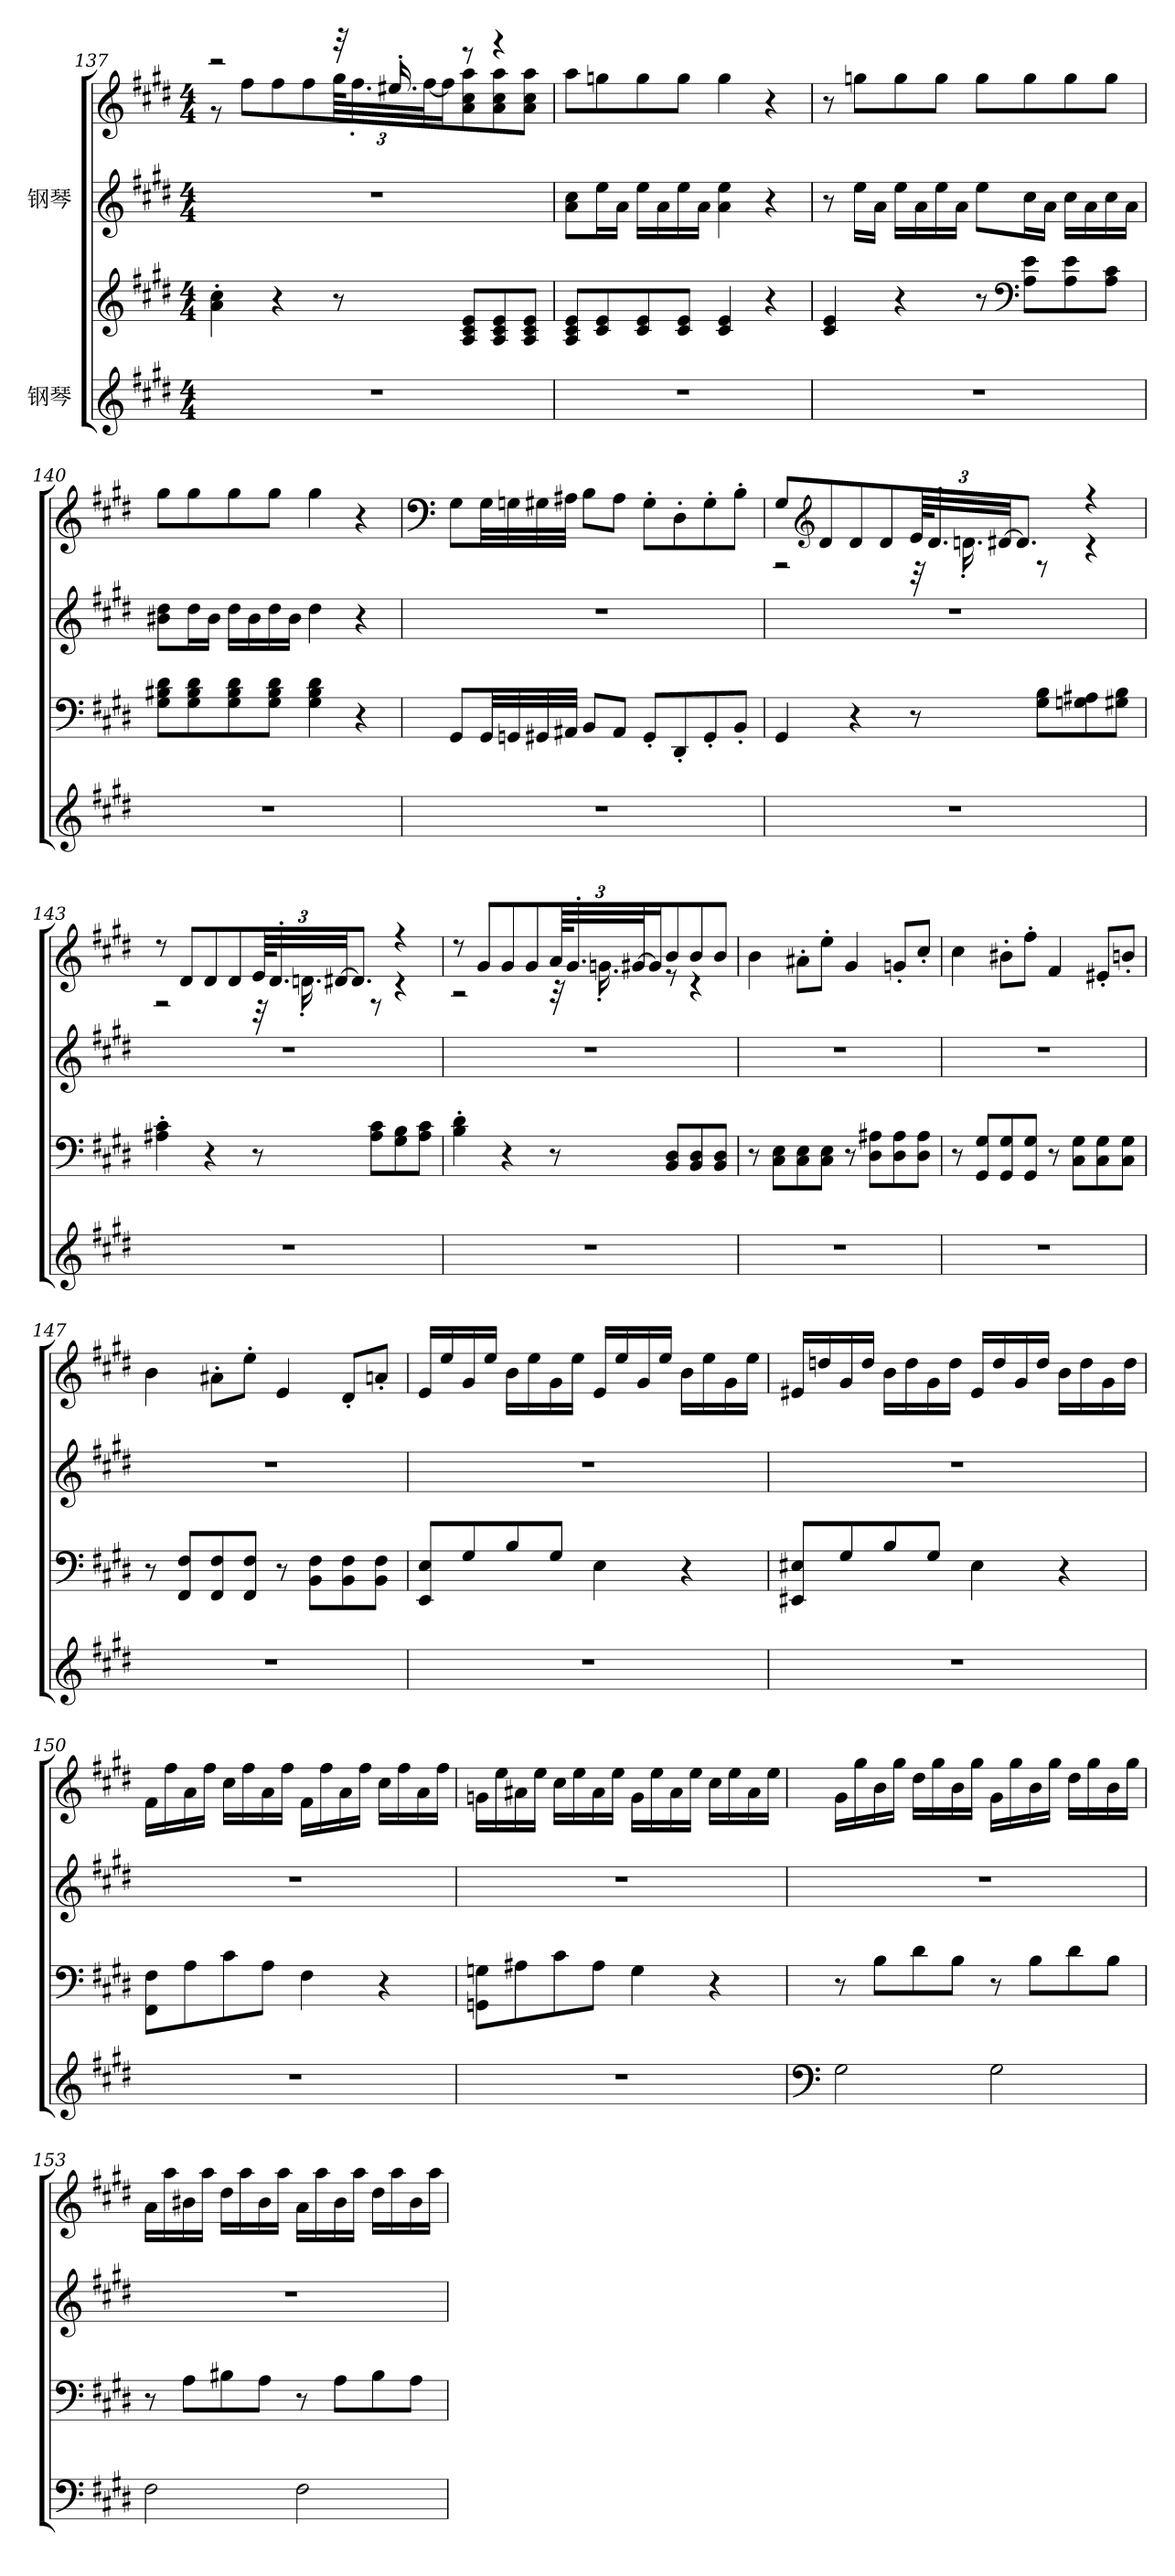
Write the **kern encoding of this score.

**kern	**kern	**kern	**kern
*part2	*part2	*part1	*part1
*staff4	*staff3	*staff2	*staff1
*I"钢琴	*	*I"钢琴	*
!!LO:LB:g=z
*clefG2	*clefG2	*clefG2	*clefG2
*k[f#c#g#d#]	*k[f#c#g#d#]	*k[f#c#g#d#]	*k[f#c#g#d#]
*M4/4	*M4/4	*M4/4	*M4/4
=137	=137	=137	=137
*	*	*	*^
1r	4a\' 4cc#\'	1r	2r	8r
.	.	.	.	8ff#\L
.	4r	.	.	8ff#\
.	.	.	.	8ff#\
*	*	*	*	*Xbrackettup
.	8r	.	32r	96gg#\KLL
.	.	.	.	48.ff#'\
.	.	.	16.ee#X'/	.
.	.	.	.	[48ff#\J
.	.	.	.	16ff#\J]
.	8A/ 8c#/ 8e/L	.	8r	8a\ 8cc#\ 8aa\
.	8A/ 8c#/ 8e/	.	4r	8a\ 8cc#\ 8aa\
.	8A/ 8c#/ 8e/J	.	.	8a\ 8cc#\ 8aa\J
*	*	*	*v	*v
=138	=138	=138	=138
1r	8A/ 8c#/ 8e/L	8a\ 8cc#\L	8aa\L
.	8c#/ 8e/	16ee\L	8ggn\
.	.	16a\JJ	.
.	8c#/ 8e/	16ee\LL	8gg\
.	.	16a\	.
.	8c#/ 8e/J	16ee\	8gg\J
.	.	16a\JJ	.
.	4c#/ 4e/	4a\ 4ee\	4gg\
.	4r	4r	4r
=139	=139	=139	=139
1r	4c#/ 4e/	8r	8r
.	.	16ee\LL	8ggn\L
.	.	16a\JJ	.
.	4r	16ee\LL	8gg\
.	.	16a\	.
.	.	16ee\	8gg\J
.	.	16a\JJ	.
.	8r	8ee\L	8gg\L
*	*clefF4	*	*
.	8A\ 8e\L	16cc#\L	8gg\
.	.	16a\JJ	.
.	8A\ 8e\	16cc#\LL	8gg\
.	.	16a\	.
.	8A\ 8c#\J	16cc#\	8gg\J
.	.	16a\JJ	.
!!LO:PB:g=z
=140	=140	=140	=140
1r	8G#\ 8B#X\ 8d#\L	8b#X\ 8dd#\L	8gg#\L
.	8G#\ 8B#\ 8d#\	16dd#\L	8gg#\
.	.	16b#\JJ	.
.	8G#\ 8B#\ 8d#\	16dd#\LL	8gg#\
.	.	16b#\	.
.	8G#\ 8B#\ 8d#\J	16dd#\	8gg#\J
.	.	16b#\JJ	.
.	4G#\ 4B#\ 4d#\	4dd#\	4gg#\
*	*	*	*MM50
.	4r	4r	4r
=141	=141	=141	=141
*	*	*	*clefF4
*	*	*	*MM93
1r	8GG#/L	1r	8G#\L
.	32GG#/LL	.	32G#\LL
.	32GGn/	.	32Gn\
.	32GG#X/	.	32G#X\
.	32AA#X/JJJ	.	32A#X\JJJ
.	8BB/L	.	8B\L
.	8AA#/J	.	8A#\J
.	8GG#'/L	.	8G#'\L
.	8DD#'/	.	8D#'\
.	8GG#'/	.	8G#'\
.	8BB'/J	.	8B'\J
!!LO:LB:g=z
=142	=142	=142	=142
*	*	*	*^
1r	4GG#/	1r	8G#/L	2r
*	*	*	*clefG2	*
.	.	.	8d#/	.
.	4r	.	8d#/	.
.	.	.	8d#/	.
.	8r	.	96e/KLL	32r
.	.	.	48.d#'/	.
.	.	.	.	16.dn'\
.	.	.	[48d#X/JJ	.
.	.	.	8.d#/J]	.
.	8G#\ 8B\L	.	.	8r
.	8Gn\ 8A#X\	.	4r	4r
.	8G#X\ 8B\J	.	.	.
=143	=143	=143	=143	=143
1r	4A#X\' 4c#\'	1r	8r	2r
.	.	.	8d#/L	.
.	4r	.	8d#/	.
.	.	.	8d#/	.
.	8r	.	96e/KLL	32r
.	.	.	48.d#'/	.
.	.	.	.	16.dn'\
.	.	.	[48d#X/JJ	.
.	.	.	8.d#/J]	.
.	8A#\ 8c#\L	.	.	8r
.	8G#\ 8B\	.	4r	4r
.	8A#\ 8c#\J	.	.	.
!!LO:LB:g=z	!!
=144	=144	=144	=144	=144
1r	4B\' 4d#\'	1r	8r	2r
.	.	.	8g#/L	.
.	4r	.	8g#/	.
.	.	.	8g#/	.
.	8r	.	96a/KLL	32r
.	.	.	48.g#'/	.
.	.	.	.	16.gn'\
.	.	.	[48g#X/J	.
.	.	.	16g#/J]	.
.	8BB/ 8D#/L	.	8b/	8r
.	8BB/ 8D#/	.	8b/	4r
.	8BB/ 8D#/J	.	8b/J	.
*	*	*	*v	*v
=145	=145	=145	=145
1r	8r	1r	4b\
.	8C#\ 8E\L	.	.
.	8C#\ 8E\	.	8a#X'\L
.	8C#\ 8E\J	.	8ee'\J
.	8r	.	4g#/
.	8D#\ 8A#X\L	.	.
.	8D#\ 8A#\	.	8gn'/L
.	8D#\ 8A#\J	.	8cc#'/J
=146	=146	=146	=146
1r	8r	1r	4cc#\
.	8GG#/ 8G#/L	.	.
.	8GG#/ 8G#/	.	8b#X'\L
.	8GG#/ 8G#/J	.	8ff#'\J
.	8r	.	4f#/
.	8C#\ 8G#\L	.	.
.	8C#\ 8G#\	.	8e#X'/L
.	8C#\ 8G#\J	.	8bn'/J
!!LO:PB:g=z
=147	=147	=147	=147
1r	8r	1r	4b\
.	8FF#/ 8F#/L	.	.
.	8FF#/ 8F#/	.	8a#X'\L
.	8FF#/ 8F#/J	.	8ee'\J
.	8r	.	4e/
.	8BB\ 8F#\L	.	.
.	8BB\ 8F#\	.	8d#'/L
.	8BB\ 8F#\J	.	8an'/J
=148	=148	=148	=148
1r	8EE/ 8E/L	1r	16e/LL
.	.	.	16ee/
.	8G#/	.	16g#/
.	.	.	16ee/JJ
.	8B/	.	16b\LL
.	.	.	16ee\
.	8G#/J	.	16g#\
.	.	.	16ee\JJ
.	4E\	.	16e/LL
.	.	.	16ee/
.	.	.	16g#/
.	.	.	16ee/JJ
.	4r	.	16b\LL
.	.	.	16ee\
.	.	.	16g#\
.	.	.	16ee\JJ
=149	=149	=149	=149
1r	8EE#X/ 8E#X/L	1r	16e#X/LL
.	.	.	16ddn/
.	8G#/	.	16g#/
.	.	.	16dd/JJ
.	8B/	.	16b\LL
.	.	.	16dd\
.	8G#/J	.	16g#\
.	.	.	16dd\JJ
.	4E#\	.	16e#/LL
.	.	.	16dd/
.	.	.	16g#/
.	.	.	16dd/JJ
.	4r	.	16b\LL
.	.	.	16dd\
.	.	.	16g#\
.	.	.	16dd\JJ
!!LO:LB:g=z
=150	=150	=150	=150
1r	8FF#\ 8F#\L	1r	16f#\LL
.	.	.	16ff#\
.	8A\	.	16a\
.	.	.	16ff#\JJ
.	8c#\	.	16cc#\LL
.	.	.	16ff#\
.	8A\J	.	16a\
.	.	.	16ff#\JJ
.	4F#\	.	16f#\LL
.	.	.	16ff#\
.	.	.	16a\
.	.	.	16ff#\JJ
.	4r	.	16cc#\LL
.	.	.	16ff#\
.	.	.	16a\
.	.	.	16ff#\JJ
=151	=151	=151	=151
1r	8GGn\ 8Gn\L	1r	16gn\LL
.	.	.	16ee\
.	8A#X\	.	16a#X\
.	.	.	16ee\JJ
.	8c#\	.	16cc#\LL
.	.	.	16ee\
.	8A#\J	.	16a#\
.	.	.	16ee\JJ
.	4G\	.	16g\LL
.	.	.	16ee\
.	.	.	16a#\
.	.	.	16ee\JJ
.	4r	.	16cc#\LL
.	.	.	16ee\
.	.	.	16a#\
.	.	.	16ee\JJ
!!LO:LB:g=z
=152	=152	=152	=152
*clefF4	*	*	*
2G#\	8r	1r	16g#\LL
.	.	.	16gg#\
.	8B\L	.	16b\
.	.	.	16gg#\JJ
.	8d#\	.	16dd#\LL
.	.	.	16gg#\
.	8B\J	.	16b\
.	.	.	16gg#\JJ
2G#\	8r	.	16g#\LL
.	.	.	16gg#\
.	8B\L	.	16b\
.	.	.	16gg#\JJ
.	8d#\	.	16dd#\LL
.	.	.	16gg#\
.	8B\J	.	16b\
.	.	.	16gg#\JJ
=153	=153	=153	=153
2F#\	8r	1r	16a\LL
.	.	.	16aa\
.	8A\L	.	16b#X\
.	.	.	16aa\JJ
.	8B#X\	.	16dd#\LL
.	.	.	16aa\
.	8A\J	.	16b#\
.	.	.	16aa\JJ
2F#\	8r	.	16a\LL
.	.	.	16aa\
.	8A\L	.	16b#\
.	.	.	16aa\JJ
.	8B#\	.	16dd#\LL
.	.	.	16aa\
.	8A\J	.	16b#\
.	.	.	16aa\JJ
=	=	=	=
*-	*-	*-	*-
